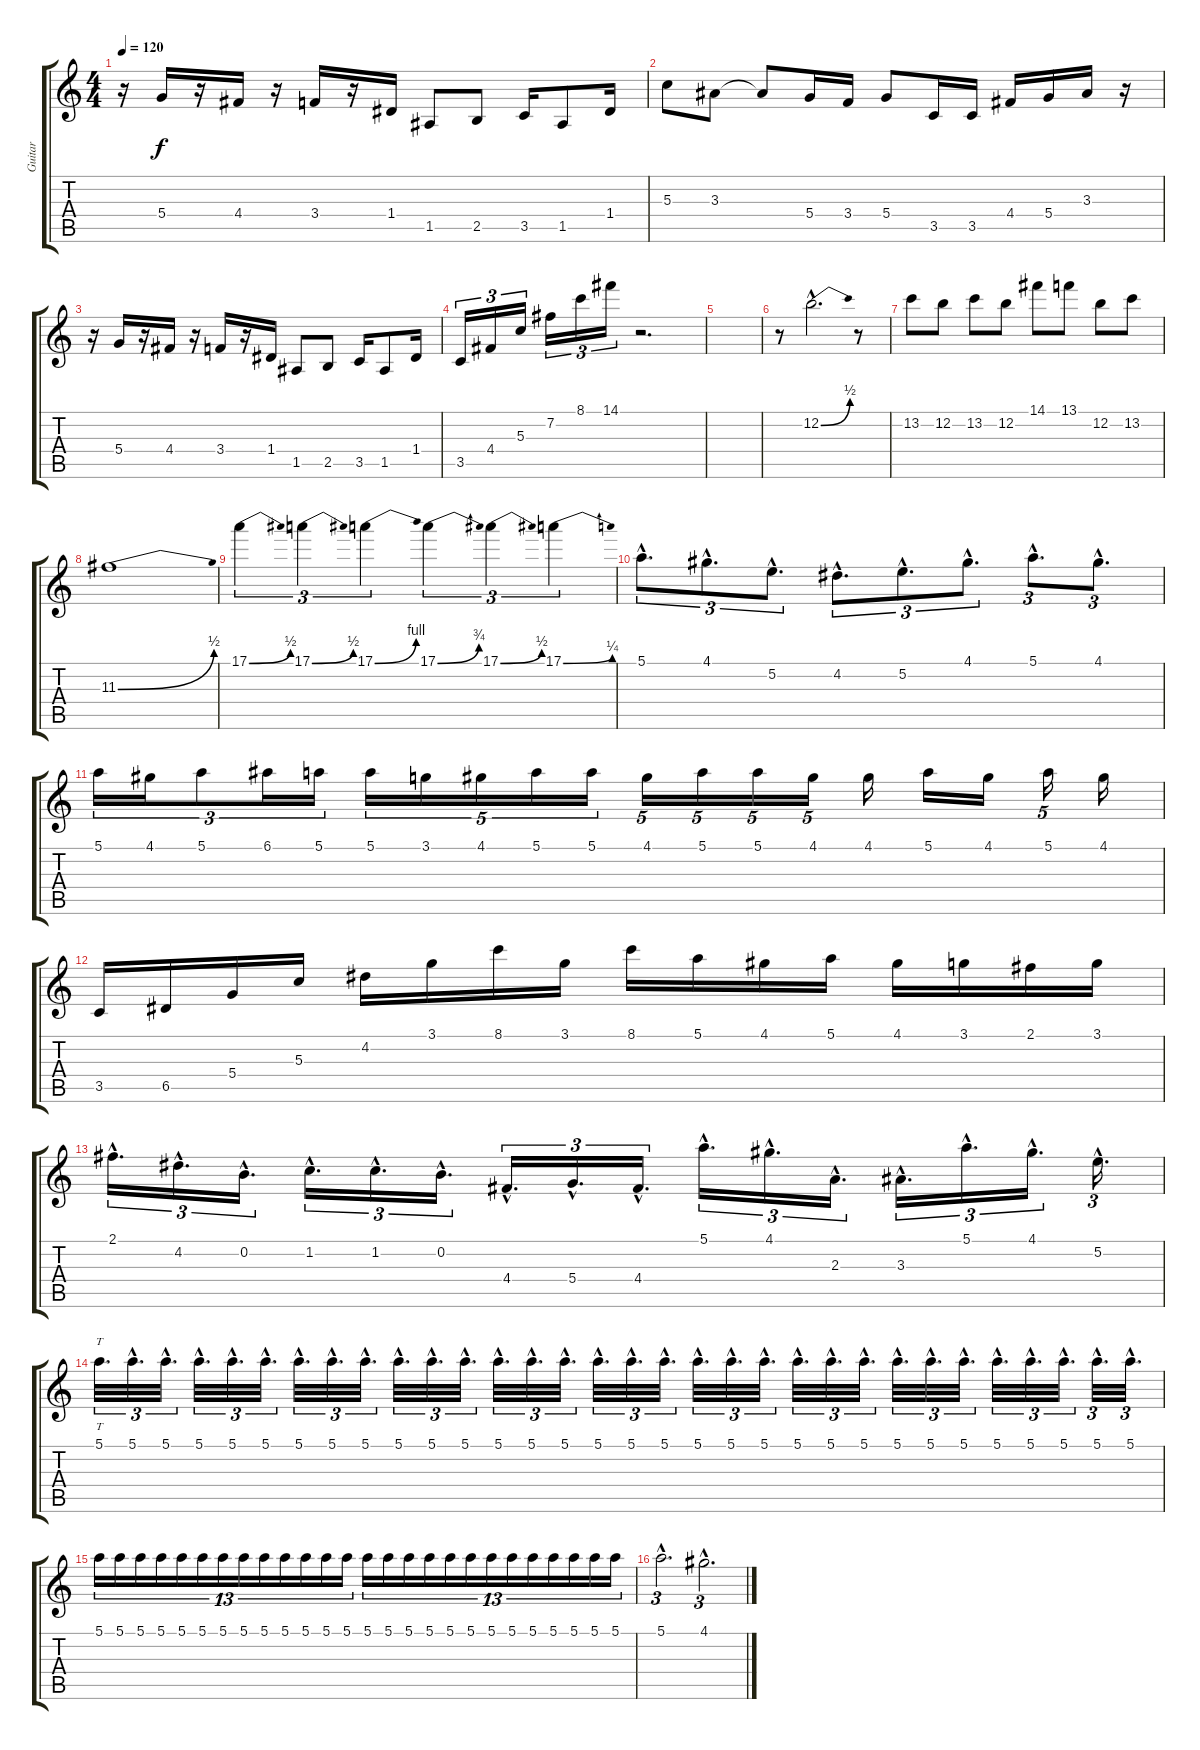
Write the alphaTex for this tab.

\track ("Guitar" "Guitar") {instrument distortionguitar}
\staff {score tabs}
\tuning (E4 B3 G3 D3 A2 E2) {hide}
\ts (4 4)
\tempo 120
\clef g2
\ks c
r.16{dy f} 5.4.16 r.16 4.4.16 r.16 3.4.16 r.16 1.4.16 1.5.8 2.5.8 3.5.16 1.5.8 1.4.16 |
5.3.8 3.3.8 3.3{t}.8 5.4.16 3.4.16 5.4.8 3.5.16 3.5.16 4.4.16 5.4.16 3.3.16 r.16 |
r.16 5.4.16 r.16 4.4.16 r.16 3.4.16 r.16 1.4.16 1.5.8 2.5.8 3.5.16 1.5.8 1.4.16 |
3.5.16{tu (3 2)} 4.4.16{tu (3 2)} 5.3.16{tu (3 2)} 7.2.16{tu (3 2)} 8.1.16{tu (3 2)} 14.1.16{tu (3 2)} r.2{d} |
|
r.8 12.2{be (bend 0 0 60 2) hac}.2{d} r.8 |
13.2.8 12.2.8 13.2.8 12.2.8 14.1.8 13.1.8 12.2.8 13.2.8 |
11.3{be (bend 0 0 60 2)}.1 |
17.1{be (bend 0 0 60 2)}.4{tu (3 2)} 17.1{be (bend 0 0 60 2)}.4{tu (3 2)} 17.1{be (bend 0 0 60 4)}.4{tu (3 2)} 17.1{be (bend 0 0 60 3)}.4{tu (3 2)} 17.1{be (bend 0 0 60 2)}.4{tu (3 2)} 17.1{be (bend 0 0 60 1)}.4{tu (3 2)} |
5.1{hac}.8{d tu (3 2)} 4.1{hac}.8{d tu (3 2)} 5.2{hac}.8{d tu (3 2)} 4.2{hac}.8{d tu (3 2)} 5.2{hac}.8{d tu (3 2)} 4.1{hac}.8{d tu (3 2)} 5.1{hac}.8{d tu (3 2)} 4.1{hac}.8{d tu (3 2)} |
5.1.16{tu (3 2)} 4.1.16{tu (3 2)} 5.1.8{tu (3 2)} 6.1.16{tu (3 2)} 5.1.16{tu (3 2)} 5.1.16{tu (5 4)} 3.1.16{tu (5 4)} 4.1.16{tu (5 4)} 5.1.16{tu (5 4)} 5.1.16{tu (5 4)} 4.1.16{tu (5 4)} 5.1.16{tu (5 4)} 5.1.16{tu (5 4)} 4.1.16{tu (5 4)} 4.1.16 5.1.16 4.1.16 5.1.16{tu (5 4)} 4.1.16 |
3.5.16 6.5.16 5.4.16 5.3.16 4.2.16 3.1.16 8.1.16 3.1.16 8.1.16 5.1.16 4.1.16 5.1.16 4.1.16 3.1.16 2.1.16 3.1.16 |
2.1{hac}.16{d tu (3 2)} 4.2{hac}.16{d tu (3 2)} 0.2{hac}.16{d tu (3 2)} 1.2{hac}.16{d tu (3 2)} 1.2{hac}.16{d tu (3 2)} 0.2{hac}.16{d tu (3 2)} 4.4{hac}.16{d tu (3 2)} 5.4{hac}.16{d tu (3 2)} 4.4{hac}.16{d tu (3 2)} 5.1{hac}.16{d tu (3 2)} 4.1{hac}.16{d tu (3 2)} 2.3{hac}.16{d tu (3 2)} 3.3{hac}.16{d tu (3 2)} 5.1{hac}.16{d tu (3 2)} 4.1{hac}.16{d tu (3 2)} 5.2{hac}.16{d tu (3 2)} |
5.1.32{tt d tu (3 2)} 5.1{hac}.32{d tu (3 2)} 5.1{hac}.32{d tu (3 2)} 5.1{hac}.32{d tu (3 2)} 5.1{hac}.32{d tu (3 2)} 5.1{hac}.32{d tu (3 2)} 5.1{hac}.32{d tu (3 2)} 5.1{hac}.32{d tu (3 2)} 5.1{hac}.32{d tu (3 2)} 5.1{hac}.32{d tu (3 2)} 5.1{hac}.32{d tu (3 2)} 5.1{hac}.32{d tu (3 2)} 5.1{hac}.32{d tu (3 2)} 5.1{hac}.32{d tu (3 2)} 5.1{hac}.32{d tu (3 2)} 5.1{hac}.32{d tu (3 2)} 5.1{hac}.32{d tu (3 2)} 5.1{hac}.32{d tu (3 2)} 5.1{hac}.32{d tu (3 2)} 5.1{hac}.32{d tu (3 2)} 5.1{hac}.32{d tu (3 2)} 5.1{hac}.32{d tu (3 2)} 5.1{hac}.32{d tu (3 2)} 5.1{hac}.32{d tu (3 2)} 5.1{hac}.32{d tu (3 2)} 5.1{hac}.32{d tu (3 2)} 5.1{hac}.32{d tu (3 2)} 5.1{hac}.32{d tu (3 2)} 5.1{hac}.32{d tu (3 2)} 5.1{hac}.32{d tu (3 2)} 5.1{hac}.32{d tu (3 2)} 5.1{hac}.32{d tu (3 2)} |
5.1.16{tu (13 8)} 5.1.16{tu (13 8)} 5.1.16{tu (13 8)} 5.1.16{tu (13 8)} 5.1.16{tu (13 8)} 5.1.16{tu (13 8)} 5.1.16{tu (13 8)} 5.1.16{tu (13 8)} 5.1.16{tu (13 8)} 5.1.16{tu (13 8)} 5.1.16{tu (13 8)} 5.1.16{tu (13 8)} 5.1.16{tu (13 8)} 5.1.16{tu (13 8)} 5.1.16{tu (13 8)} 5.1.16{tu (13 8)} 5.1.16{tu (13 8)} 5.1.16{tu (13 8)} 5.1.16{tu (13 8)} 5.1.16{tu (13 8)} 5.1.16{tu (13 8)} 5.1.16{tu (13 8)} 5.1.16{tu (13 8)} 5.1.16{tu (13 8)} 5.1.16{tu (13 8)} 5.1.16{tu (13 8)} |
5.1{hac}.2{d tu (3 2)} 4.1{hac}.2{d tu (3 2)}
